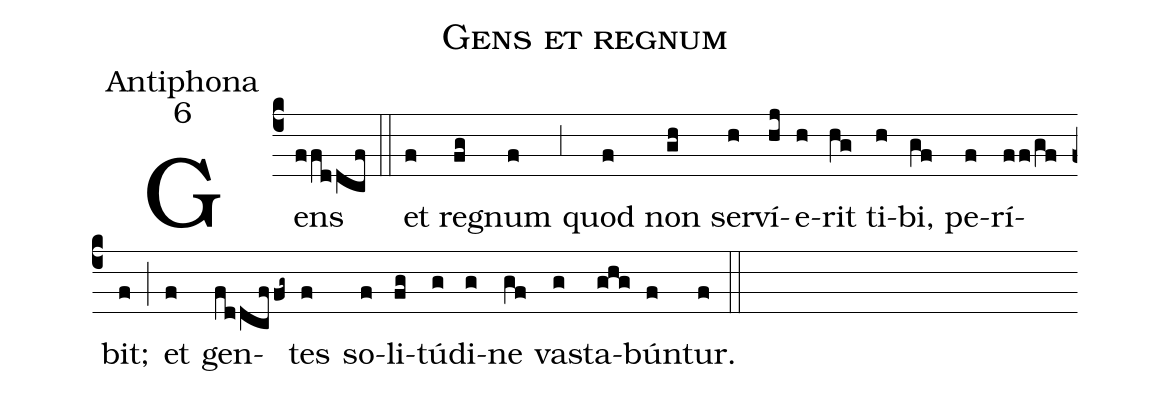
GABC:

name:Gens et regnum;
office-part:Antiphona;
mode:6;
%%
(c4) Gens(ffddcf) (::)
et(f) re(fg)gnum(f) (,3) quod(f) non(gh) ser(h)ví(hj)e(h)rit(hg) ti(h)bi,(gf) pe(f)rí(ff/gf)bit;(f) (;) et(f) gen(fddcffg~)tes(f) so(f)li(fg)tú(g)di(g)ne(gf) va(g)sta(ghg)bún(f)tur.(f) (::)
